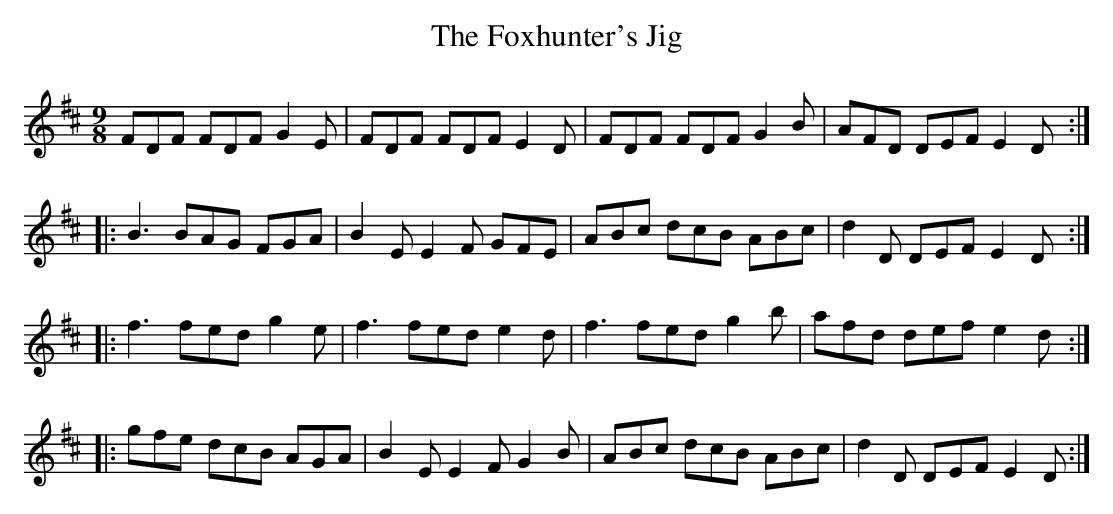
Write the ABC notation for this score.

X:1
T:Foxhunter's Jig, The
M:9/8
K:D
FDF FDF G2E|FDF FDF E2D|FDF FDF G2B|AFD DEF E2D:|
|:B3 BAG FGA|B2E E2F GFE|ABc dcB ABc|d2D DEF E2D:|
|:f3 fed g2e|f3 fed e2d|f3 fed g2b|afd def e2d:|
|:gfe dcB AGA|B2E E2F G2B|ABc dcB ABc|d2D DEF E2D:|
